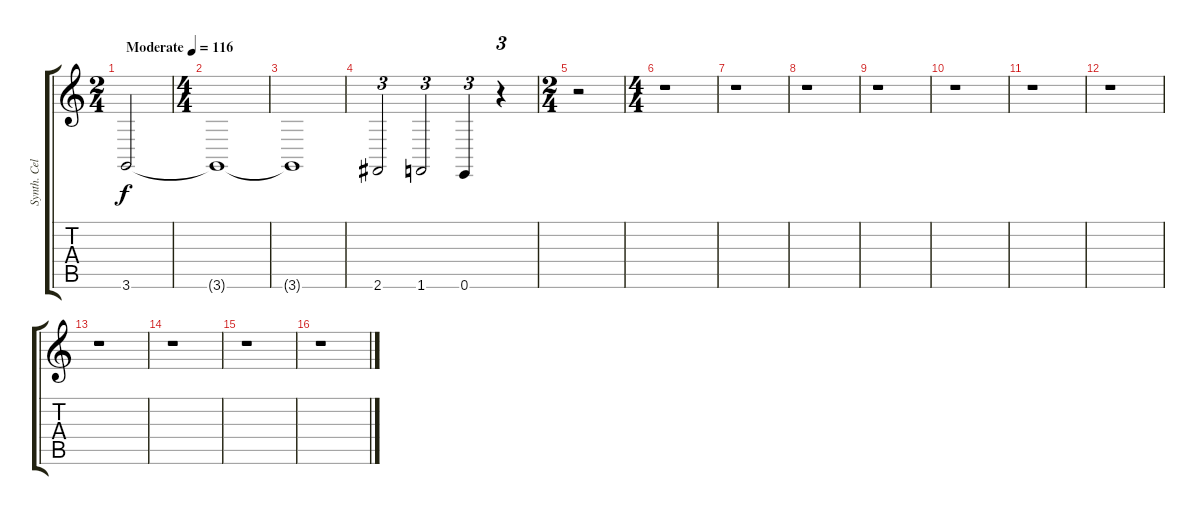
\track ("Synth. Cello" "Synth. Cel") {instrument acousticgrandpiano}
\staff {score tabs}
\tuning (E4 B3 G3 D3 A2 E2) {hide}
\ts (2 4)
\tempo (116 "Moderate")
\clef g2
\ks c
3.6.2{dy f instrument acousticgrandpiano} |
\ts (4 4)
3.6{t}.1 |
3.6{t}.1 |
2.6.2{tu (3 2)} 1.6.2{tu (3 2)} 0.6.4{tu (3 2)} r.4{tu (3 2)} |
\ts (2 4)
r.2 |
\ts (4 4)
r.1 |
r.1 |
r.1 |
r.1 |
r.1 |
r.1 |
r.1 |
r.1 |
r.1 |
r.1 |
r.1
